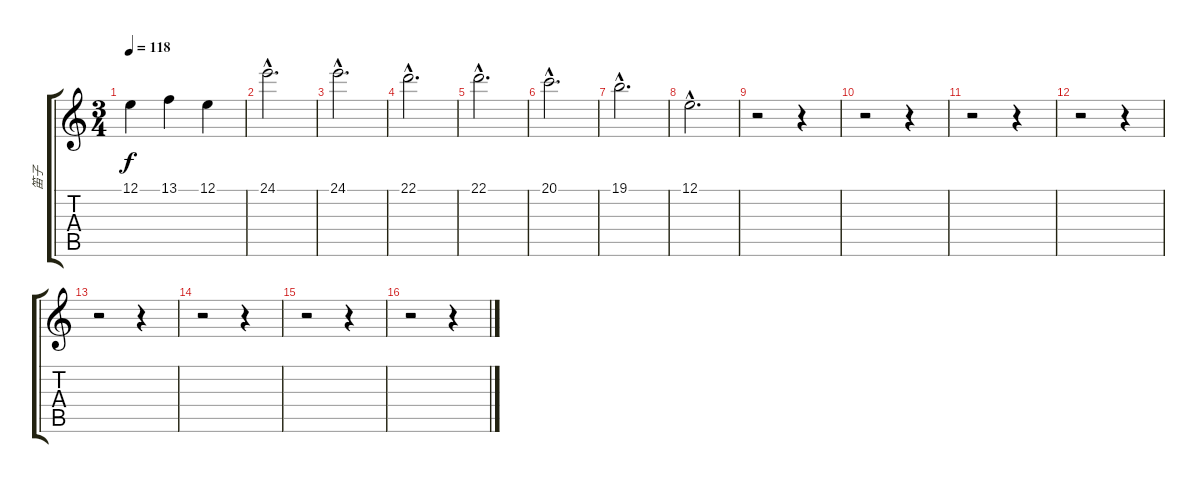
\track ("笛子" "笛子") {instrument flute}
\staff {score tabs}
\tuning (E4 B3 G3 D3 A2 E2) {hide}
\ts (3 4)
\tempo 118
\clef g2
\ks c
12.1.4{dy f} 13.1.4 12.1.4 |
24.1{hac}.2{d} |
24.1{hac}.2{d} |
22.1{hac}.2{d} |
22.1{hac}.2{d} |
20.1{hac}.2{d} |
19.1{hac}.2{d} |
12.1{hac}.2{d} |
r.2 r.4 |
r.2 r.4 |
r.2 r.4 |
r.2 r.4 |
r.2 r.4 |
r.2 r.4 |
r.2 r.4 |
r.2 r.4
